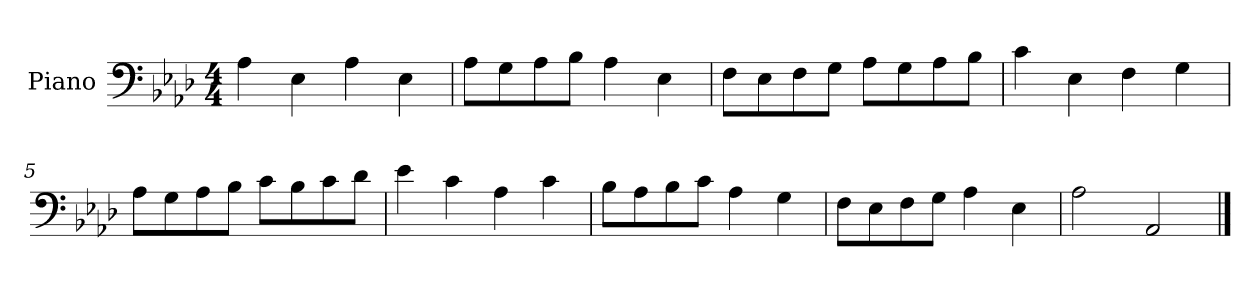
**kern
*part1
*staff1
*I"Piano
*I'Pno
*clefF4
*k[b-e-a-d-]
*M4/4
=1
4A-\
4E-\
4A-\
4E-\
=2
8A-\L
8G\
8A-\
8B-\J
4A-\
4E-\
=3
8F\L
8E-\
8F\
8G\J
8A-\L
8G\
8A-\
8B-\J
=4
4c\
4E-\
4F\
4G\
=5
8A-\L
8G\
8A-\
8B-\J
8c\L
8B-\
8c\
8d-\J
=6
4e-\
4c\
4A-\
4c\
=7
8B-\L
8A-\
8B-\
8c\J
4A-\
4G\
=8
8F\L
8E-\
8F\
8G\J
4A-\
4E-\
=9
2A-\
2AA-/
==
*-
